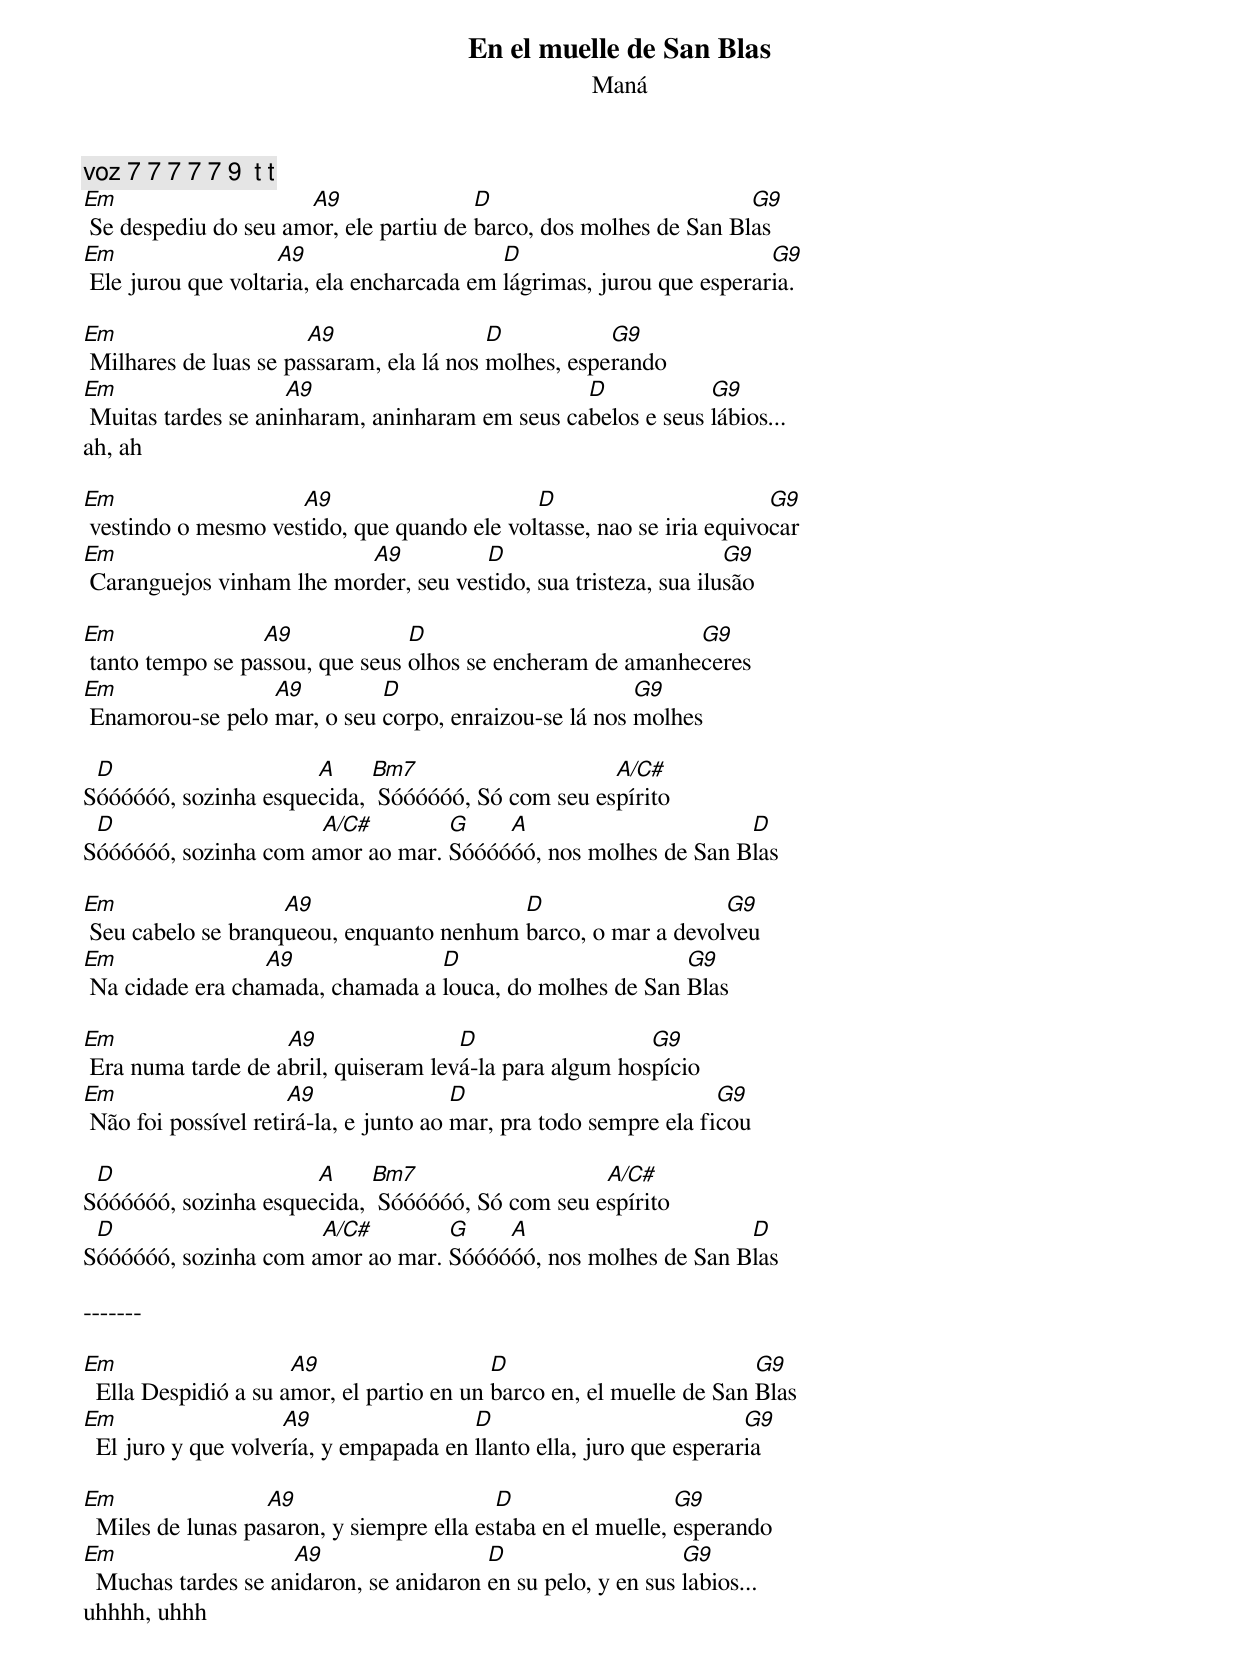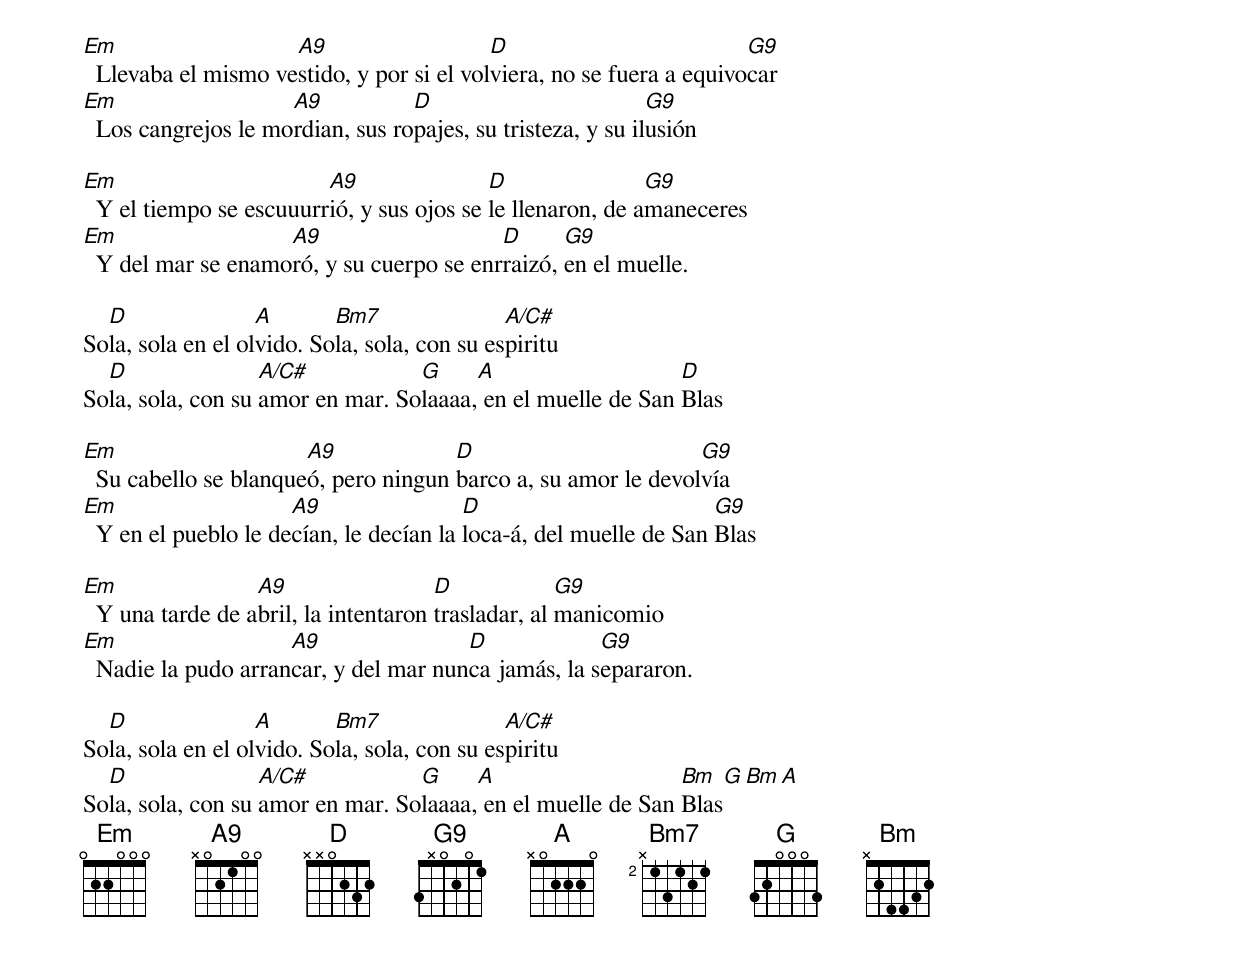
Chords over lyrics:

En el muelle de San Blas
Maná

voz 7 7 7 7 7 9  t t
Em                    A9                D                          G9
 Se despediu do seu amor, ele partiu de barco, dos molhes de San Blas
Em                  A9                     D                          G9
 Ele jurou que voltaria, ela encharcada em lágrimas, jurou que esperaria.

Em                     A9                 D           G9
 Milhares de luas se passaram, ela lá nos molhes, esperando
Em                   A9                          D            G9
 Muitas tardes se aninharam, aninharam em seus cabelos e seus lábios...
ah, ah

Em                   A9                      D                        G9
 vestindo o mesmo vestido, que quando ele voltasse, nao se iria equivocar
Em                         A9          D                          G9
 Caranguejos vinham lhe morder, seu vestido, sua tristeza, sua ilusão

Em                A9             D                          G9
 tanto tempo se passou, que seus olhos se encheram de amanheceres
Em                A9         D                         G9
 Enamorou-se pelo mar, o seu corpo, enraizou-se lá nos molhes

 D                    A     Bm7                    A/C#
Sóóóóóó, sozinha esquecida,  Sóóóóóó, Só com seu espírito
 D                    A/C#        G    A                      D
Sóóóóóó, sozinha com amor ao mar. Sóóóóóó, nos molhes de San Blas

Em                  A9                    D                   G9
 Seu cabelo se branqueou, enquanto nenhum barco, o mar a devolveu
Em                A9              D                       G9
 Na cidade era chamada, chamada a louca, do molhes de San Blas

Em                  A9                D                  G9
 Era numa tarde de abril, quiseram levá-la para algum hospício
Em                    A9                D                          G9
 Não foi possível retirá-la, e junto ao mar, pra todo sempre ela ficou

 D                    A     Bm7                   A/C#
Sóóóóóó, sozinha esquecida,  Sóóóóóó, Só com seu espírito
 D                    A/C#        G    A                      D
Sóóóóóó, sozinha com amor ao mar. Sóóóóóó, nos molhes de San Blas

-------

Em                    A9                   D                          G9
  Ella Despidió a su amor, el partio en un barco en, el muelle de San Blas
Em                   A9                 D                            G9
  El juro y que volvería, y empapada en llanto ella, juro que esperaria

Em                 A9                      D                  G9
  Miles de lunas pasaron, y siempre ella estaba en el muelle, esperando
Em                   A9                  D                    G9
  Muchas tardes se anidaron, se anidaron en su pelo, y en sus labios...
uhhhh, uhhh

Em                   A9                    D                          G9
  Llevaba el mismo vestido, y por si el volviera, no se fuera a equivocar
Em                   A9           D                          G9
  Los cangrejos le mordian, sus ropajes, su tristeza, y su ilusión

Em                       A9                D                G9
  Y el tiempo se escuuurrió, y sus ojos se le llenaron, de amaneceres
Em                  A9                    D      G9
  Y del mar se enamoró, y su cuerpo se enrraizó, en el muelle.

  D                A       Bm7                A/C#
Sola, sola en el olvido. Sola, sola, con su espiritu
  D                A/C#           G     A                    D
Sola, sola, con su amor en mar. Solaaaa, en el muelle de San Blas

Em                     A9             D                        G9
  Su cabello se blanqueó, pero ningun barco a, su amor le devolvía
Em                    A9                 D                         G9
  Y en el pueblo le decían, le decían la loca-á, del muelle de San Blas

Em                A9                  D             G9
  Y una tarde de abril, la intentaron trasladar, al manicomio
Em                   A9                D             G9
  Nadie la pudo arrancar, y del mar nunca jamás, la separaron.

  D                A       Bm7                A/C#
Sola, sola en el olvido. Sola, sola, con su espiritu
  D                A/C#           G     A                    Bm   G  Bm A
Sola, sola, con su amor en mar. Solaaaa, en el muelle de San Blas
